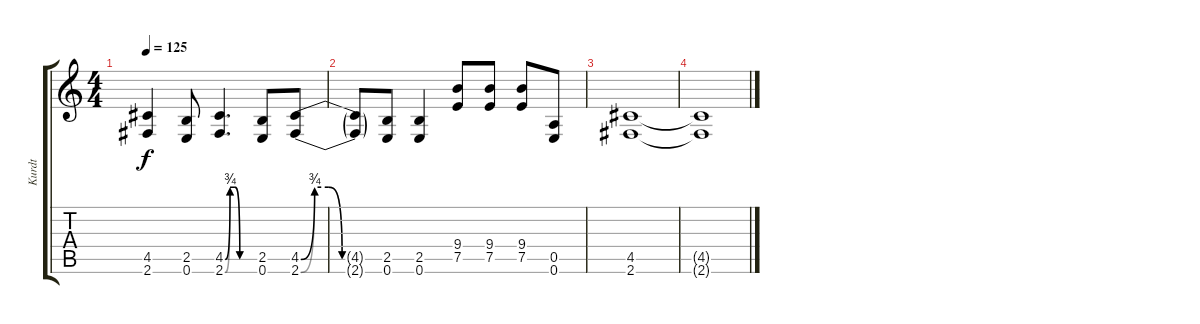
\track ("Kurdt" "Kurdt") {instrument distortionguitar}
\staff {score tabs}
\tuning (E4 B3 G3 D3 A2 E2) {hide}
\ts (4 4)
\tempo 125
\clef g2
\ks c
(4.5 2.6).4{dy f} (2.5 0.6).8 (4.5{be (custom 0 0 10 3 20 3 30 0 60 0)} 2.6{be (custom 0 0 10 3 20 3 30 0 60 0)}).4{d} (2.5 0.6).8 (4.5{be (custom 0 0 10 3 20 3 30 0 60 0)} 2.6{be (custom 0 0 10 3 20 3 30 0 60 0)}).8 |
(4.5{t} 2.6{t}).8 (2.5 0.6).8 (2.5 0.6).4 (9.4 7.5).8 (9.4 7.5).8 (9.4 7.5).8 (0.5 0.6).8 |
(4.5 2.6).1 |
(4.5{t} 2.6{t}).1
